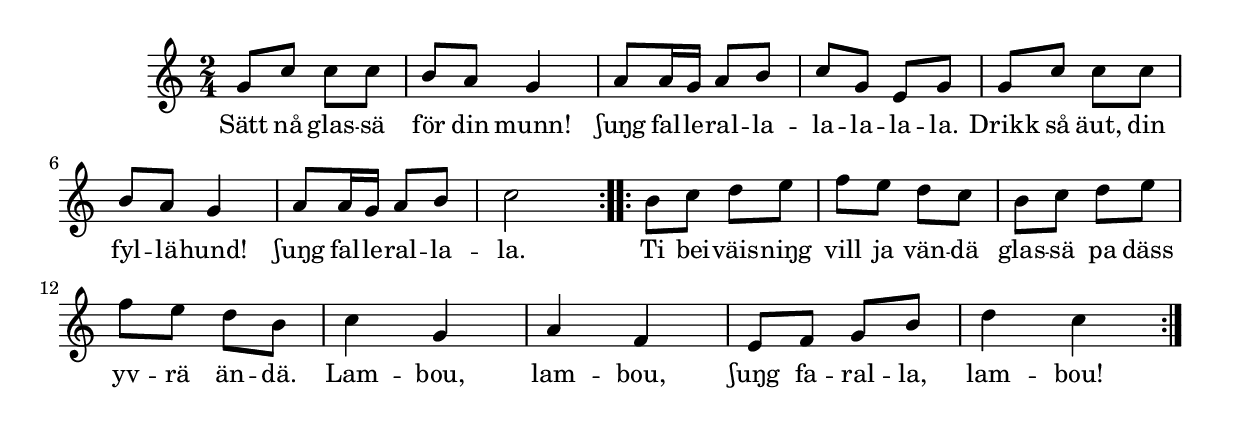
{
\time 2/4
\key c \major

\repeat volta 2 { 
 g'8 c'' c'' c''  | 
 b' a' g'4  | 
 a'8 a'16 g' a'8 b'  | 
 c'' g' e' g'  | 
 g' c'' c'' c''  | 
 b' a' g'4  | 
 a'8 a'16 g' a'8 b'  | 
 c''2  |
 } %( endrepeat )% 
\repeat volta 2 { 
 b'8 c'' d'' e''  | 
 f'' e'' d'' c''  | 
 b' c'' d'' e''  | 
 f'' e'' d'' b'  | 
 c''4 g'  | 
 a' f'  | 
 e'8 f' g' b'  | 
 d''4 c''  |
 } %( endrepeat )% 
 }
 \addlyrics {
     Sätt nå glas -- sä för din munn! ʃuŋg fal -- le -- ral -- la -- 
     la -- la -- la -- la. Drikk så äut, din fyl -- lä -- hund! ʃuŋg fal -- le -- ral -- la -- 
     la. Ti bei -- väis -- niŋg vill ja vän -- dä glas -- sä pa däss
     yv -- rä än -- dä. Lam -- bou, lam -- bou, ʃuŋg fa -- ral -- la, lam -- bou!
}
